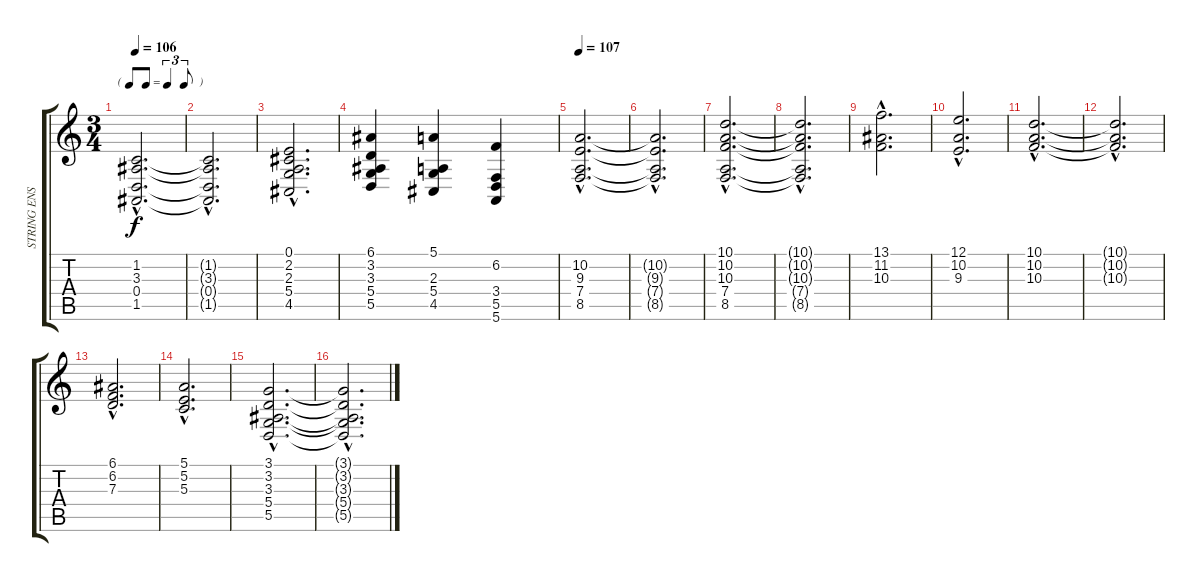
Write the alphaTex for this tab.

\track ("STRING ENSEMBLE" "STRING ENS") {instrument stringensemble1}
\staff {score tabs}
\tuning (E4 B3 G3 D3 A2 E2) {hide}
\ts (3 4)
\tf triplet8th
\tempo 106
\clef g2
\ks c
(1.2{hac} 3.3{hac} 0.4{hac} 1.5{hac}).2{d dy f} |
(1.2{hac t} 3.3{hac t} 0.4{hac t} 1.5{hac t}).2{d} |
(0.1{hac} 2.2{hac} 2.3{hac} 5.4{hac} 4.5{hac}).2{d} |
(6.1 3.2 3.3 5.4 5.5).4 (5.1 2.3 5.4 4.5).4 (6.2 3.4 5.5 5.6).4 |
\tempo 107
(10.2{hac} 9.3{hac} 7.4{hac} 8.5{hac}).2{d} |
(10.2{hac t} 9.3{hac t} 7.4{hac t} 8.5{hac t}).2{d} |
(10.1{hac} 10.2{hac} 10.3{hac} 7.4{hac} 8.5{hac}).2{d} |
(10.1{hac t} 10.2{hac t} 10.3{hac t} 7.4{hac t} 8.5{hac t}).2{d} |
(13.1{hac} 11.2{hac} 10.3{hac}).2{d} |
(12.1{hac} 10.2{hac} 9.3{hac}).2{d} |
(10.1{hac} 10.2{hac} 10.3{hac}).2{d} |
(10.1{hac t} 10.2{hac t} 10.3{hac t}).2{d} |
(6.1{hac} 6.2{hac} 7.3{hac}).2{d} |
(5.1{hac} 5.2{hac} 5.3).2{d} |
(3.1{hac} 3.2{hac} 3.3{hac} 5.4{hac} 5.5{hac}).2{d} |
(3.1{hac t} 3.2{hac t} 3.3{hac t} 5.4{hac t} 5.5{hac t}).2{d}
